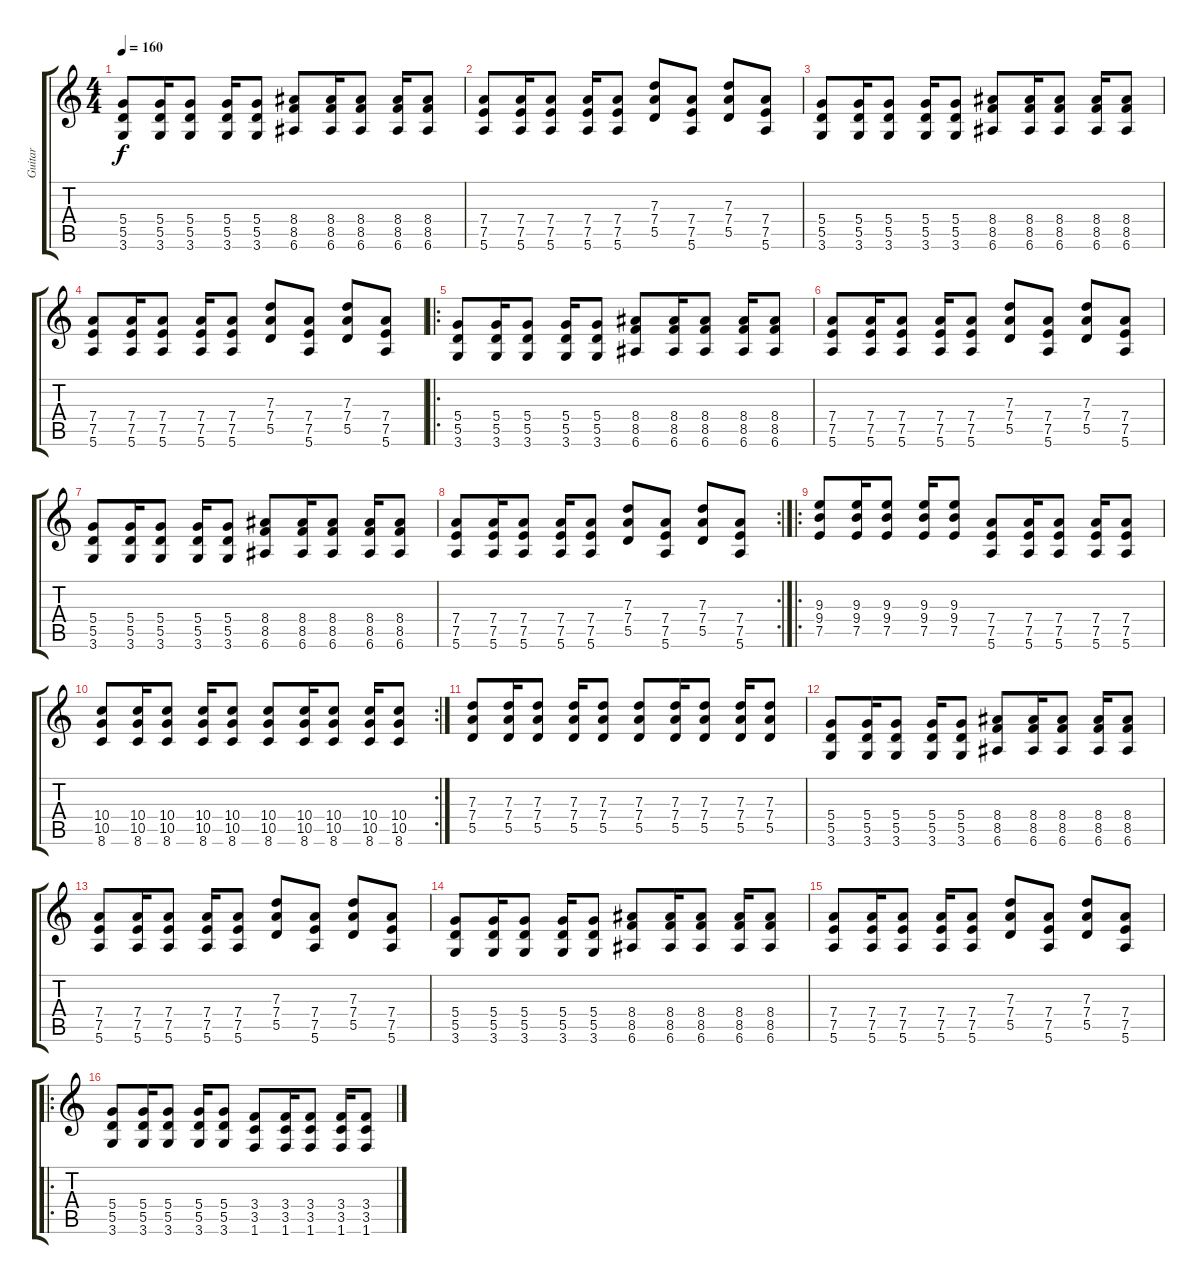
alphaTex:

\track ("Guitar" "Guitar") {instrument overdrivenguitar}
\staff {score tabs}
\tuning (E4 B3 G3 D3 A2 E2) {hide}
\ts (4 4)
\tempo 160
\clef g2
\ks c
(5.4 5.5 3.6).8{dy f instrument overdrivenguitar} (5.4 5.5 3.6).16 (5.4 5.5 3.6).8 (5.4 5.5 3.6).16 (5.4 5.5 3.6).8 (8.4 8.5 6.6).8 (8.4 8.5 6.6).16 (8.4 8.5 6.6).8 (8.4 8.5 6.6).16 (8.4 8.5 6.6).8 |
(7.4 7.5 5.6).8 (7.4 7.5 5.6).16 (7.4 7.5 5.6).8 (7.4 7.5 5.6).16 (7.4 7.5 5.6).8 (7.3 7.4 5.5).8 (7.4 7.5 5.6).8 (7.3 7.4 5.5).8 (7.4 7.5 5.6).8 |
(5.4 5.5 3.6).8 (5.4 5.5 3.6).16 (5.4 5.5 3.6).8 (5.4 5.5 3.6).16 (5.4 5.5 3.6).8 (8.4 8.5 6.6).8 (8.4 8.5 6.6).16 (8.4 8.5 6.6).8 (8.4 8.5 6.6).16 (8.4 8.5 6.6).8 |
(7.4 7.5 5.6).8 (7.4 7.5 5.6).16 (7.4 7.5 5.6).8 (7.4 7.5 5.6).16 (7.4 7.5 5.6).8 (7.3 7.4 5.5).8 (7.4 7.5 5.6).8 (7.3 7.4 5.5).8 (7.4 7.5 5.6).8 |
\ro
(5.4 5.5 3.6).8 (5.4 5.5 3.6).16 (5.4 5.5 3.6).8 (5.4 5.5 3.6).16 (5.4 5.5 3.6).8 (8.4 8.5 6.6).8 (8.4 8.5 6.6).16 (8.4 8.5 6.6).8 (8.4 8.5 6.6).16 (8.4 8.5 6.6).8 |
(7.4 7.5 5.6).8 (7.4 7.5 5.6).16 (7.4 7.5 5.6).8 (7.4 7.5 5.6).16 (7.4 7.5 5.6).8 (7.3 7.4 5.5).8 (7.4 7.5 5.6).8 (7.3 7.4 5.5).8 (7.4 7.5 5.6).8 |
(5.4 5.5 3.6).8 (5.4 5.5 3.6).16 (5.4 5.5 3.6).8 (5.4 5.5 3.6).16 (5.4 5.5 3.6).8 (8.4 8.5 6.6).8 (8.4 8.5 6.6).16 (8.4 8.5 6.6).8 (8.4 8.5 6.6).16 (8.4 8.5 6.6).8 |
\rc 2
(7.4 7.5 5.6).8 (7.4 7.5 5.6).16 (7.4 7.5 5.6).8 (7.4 7.5 5.6).16 (7.4 7.5 5.6).8 (7.3 7.4 5.5).8 (7.4 7.5 5.6).8 (7.3 7.4 5.5).8 (7.4 7.5 5.6).8 |
\ro
(9.3 9.4 7.5).8 (9.3 9.4 7.5).16 (9.3 9.4 7.5).8 (9.3 9.4 7.5).16 (9.3 9.4 7.5).8 (7.4 7.5 5.6).8 (7.4 7.5 5.6).16 (7.4 7.5 5.6).8 (7.4 7.5 5.6).16 (7.4 7.5 5.6).8 |
\rc 2
(10.4 10.5 8.6).8 (10.4 10.5 8.6).16 (10.4 10.5 8.6).8 (10.4 10.5 8.6).16 (10.4 10.5 8.6).8 (10.4 10.5 8.6).8 (10.4 10.5 8.6).16 (10.4 10.5 8.6).8 (10.4 10.5 8.6).16 (10.4 10.5 8.6).8 |
(7.3 7.4 5.5).8 (7.3 7.4 5.5).16 (7.3 7.4 5.5).8 (7.3 7.4 5.5).16 (7.3 7.4 5.5).8 (7.3 7.4 5.5).8 (7.3 7.4 5.5).16 (7.3 7.4 5.5).8 (7.3 7.4 5.5).16 (7.3 7.4 5.5).8 |
(5.4 5.5 3.6).8 (5.4 5.5 3.6).16 (5.4 5.5 3.6).8 (5.4 5.5 3.6).16 (5.4 5.5 3.6).8 (8.4 8.5 6.6).8 (8.4 8.5 6.6).16 (8.4 8.5 6.6).8 (8.4 8.5 6.6).16 (8.4 8.5 6.6).8 |
(7.4 7.5 5.6).8 (7.4 7.5 5.6).16 (7.4 7.5 5.6).8 (7.4 7.5 5.6).16 (7.4 7.5 5.6).8 (7.3 7.4 5.5).8 (7.4 7.5 5.6).8 (7.3 7.4 5.5).8 (7.4 7.5 5.6).8 |
(5.4 5.5 3.6).8 (5.4 5.5 3.6).16 (5.4 5.5 3.6).8 (5.4 5.5 3.6).16 (5.4 5.5 3.6).8 (8.4 8.5 6.6).8 (8.4 8.5 6.6).16 (8.4 8.5 6.6).8 (8.4 8.5 6.6).16 (8.4 8.5 6.6).8 |
(7.4 7.5 5.6).8 (7.4 7.5 5.6).16 (7.4 7.5 5.6).8 (7.4 7.5 5.6).16 (7.4 7.5 5.6).8 (7.3 7.4 5.5).8 (7.4 7.5 5.6).8 (7.3 7.4 5.5).8 (7.4 7.5 5.6).8 |
\ro
(5.4 5.5 3.6).8 (5.4 5.5 3.6).16 (5.4 5.5 3.6).8 (5.4 5.5 3.6).16 (5.4 5.5 3.6).8 (3.4 3.5 1.6).8 (3.4 3.5 1.6).16 (3.4 3.5 1.6).8 (3.4 3.5 1.6).16 (3.4 3.5 1.6).8
